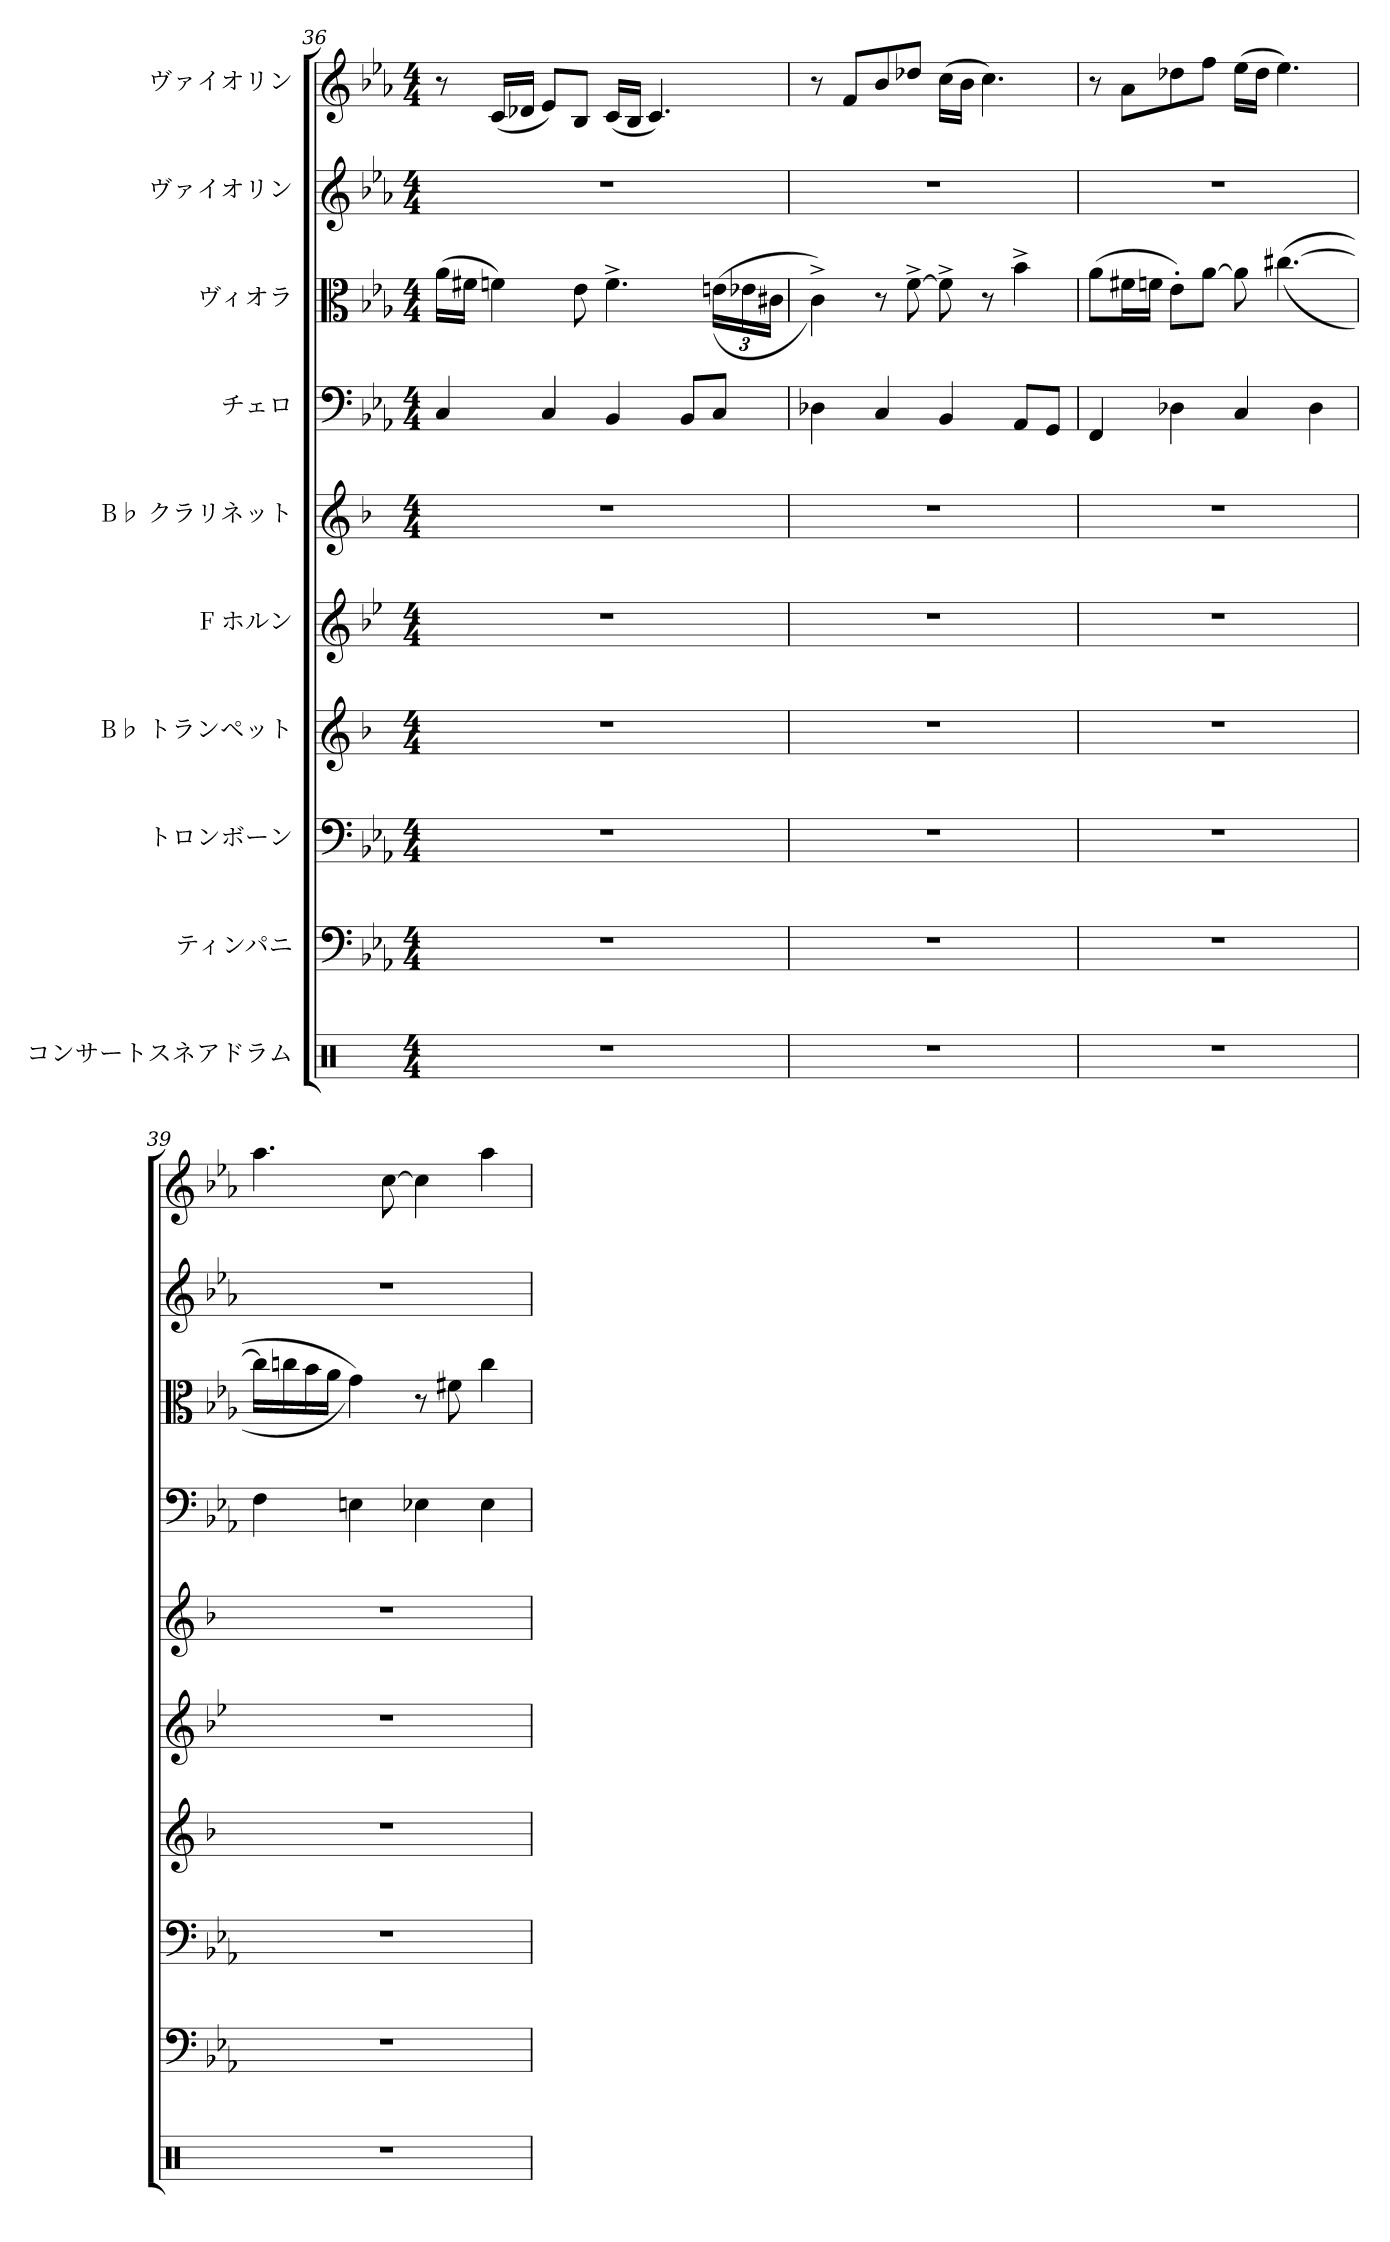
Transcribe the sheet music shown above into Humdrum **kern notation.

**kern	**kern	**kern	**kern	**kern	**kern	**kern	**kern	**kern	**kern
*part10	*part9	*part8	*part7	*part6	*part5	*part4	*part3	*part2	*part1
*staff10	*staff9	*staff8	*staff7	*staff6	*staff5	*staff4	*staff3	*staff2	*staff1
*I"コンサートスネアドラム	*I"ティンパニ	*I"トロンボーン	*I"B♭ トランペット	*I"F ホルン	*I"B♭ クラリネット	*I"チェロ	*I"ヴィオラ	*I"ヴァイオリン	*I"ヴァイオリン
*clefX	*clefF4	*clefF4	*clefG2	*clefG2	*clefG2	*clefF4	*clefC3	*clefG2	*clefG2
*	*	*	*ITrd1c2	*ITrd4c7	*ITrd1c2	*	*	*	*
*k[]	*k[b-e-a-]	*k[b-e-a-]	*k[b-e-a-]	*k[b-e-a-]	*k[b-e-a-]	*k[b-e-a-]	*k[b-e-a-]	*k[b-e-a-]	*k[b-e-a-]
*M4/4	*M4/4	*M4/4	*M4/4	*M4/4	*M4/4	*M4/4	*M4/4	*M4/4	*M4/4
=36	=36	=36	=36	=36	=36	=36	=36	=36	=36
1r	1r	1r	1r	1r	1r	4C/	(>16a-\LL	1r	8r
.	.	.	.	.	.	.	16f#X\JJ	.	.
.	.	.	.	.	.	.	4fn\)	.	(<16c/LL
.	.	.	.	.	.	.	.	.	16d-X/JJ
.	.	.	.	.	.	4C/	.	.	8e-/L)
.	.	.	.	.	.	.	8e-\	.	8B-/J
.	.	.	.	.	.	4BB-/	4.f^\	.	(<16c/LL
.	.	.	.	.	.	.	.	.	16B-/JJ
.	.	.	.	.	.	.	.	.	4.c/)
.	.	.	.	.	.	8BB-/L	.	.	.
*	*	*	*	*	*	*	*Xbrackettup	*	*
.	.	.	.	.	.	8C/J	(>(>24en\LL	.	.
.	.	.	.	.	.	.	24e-X\	.	.
.	.	.	.	.	.	.	24c#X\JJ	.	.
=37	=37	=37	=37	=37	=37	=37	=37	=37	=37
1r	1r	1r	1r	1r	1r	4D-X\	4c^\))	1r	8r
.	.	.	.	.	.	.	.	.	8f/L
.	.	.	.	.	.	4C/	8r	.	8b-/
.	.	.	.	.	.	.	[8f^\	.	8dd-X/J
.	.	.	.	.	.	4BB-/	8f^\]	.	(>16cc\LL
.	.	.	.	.	.	.	.	.	16b-\JJ
.	.	.	.	.	.	.	8r	.	4.cc\)
.	.	.	.	.	.	8AA-/L	4b-^\	.	.
.	.	.	.	.	.	8GG/J	.	.	.
!!LO:PB:g=z
=38	=38	=38	=38	=38	=38	=38	=38	=38	=38
1r	1r	1r	1r	1r	1r	4FF/	(>8a-\L	1r	8r
.	.	.	.	.	.	.	16f#X\L	.	8a-\L
.	.	.	.	.	.	.	16fn\JJ	.	.
.	.	.	.	.	.	4D-X\	8e-'\L)	.	8dd-X\
.	.	.	.	.	.	.	[8a-\J	.	8ff\J
.	.	.	.	.	.	4C/	8a-\]	.	(>16ee-\LL
.	.	.	.	.	.	.	.	.	16dd-\JJ
.	.	.	.	.	.	.	(>(>[4.cc#X\	.	4.ee-\)
.	.	.	.	.	.	4D-\	.	.	.
=39	=39	=39	=39	=39	=39	=39	=39	=39	=39
1r	1r	1r	1r	1r	1r	4F\	16cc#\LL]	1r	4.aa-\
.	.	.	.	.	.	.	16ccn\	.	.
.	.	.	.	.	.	.	16b-\	.	.
.	.	.	.	.	.	.	16a-\JJ	.	.
.	.	.	.	.	.	4En\	4g\))	.	.
.	.	.	.	.	.	.	.	.	[8cc\
.	.	.	.	.	.	4E-X\	8r	.	4cc\]
.	.	.	.	.	.	.	8f#X\	.	.
.	.	.	.	.	.	4E-\	4cc\	.	4aa-\
=	=	=	=	=	=	=	=	=	=
*-	*-	*-	*-	*-	*-	*-	*-	*-	*-
